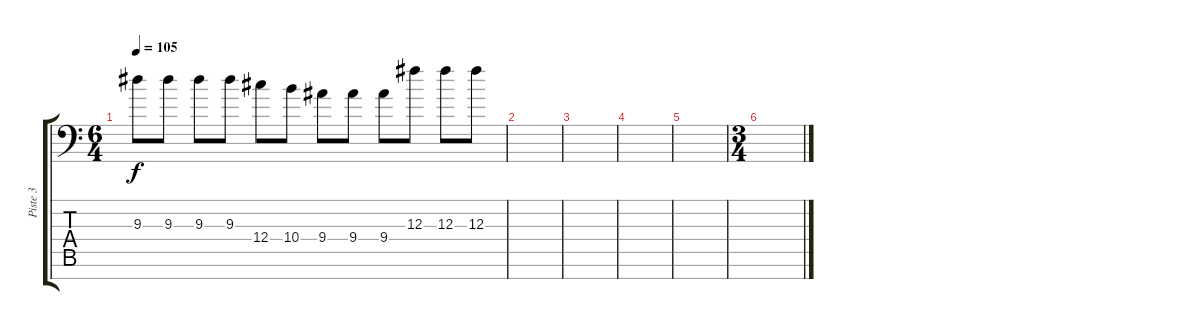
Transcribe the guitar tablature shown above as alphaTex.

\track ("Piste 3" "Piste 3") {instrument overdrivenguitar}
\staff {score tabs}
\tuning (Eb4 Bb3 Gb3 Db3 Ab2 Eb2 Bb1) {hide}
\ts (6 4)
\tempo 105
\clef f4
\ks c
9.3.8{dy f} 9.3.8 9.3.8 9.3.8 12.4.8 10.4.8 9.4.8 9.4.8 9.4.8 12.3.8 12.3.8 12.3.8 |
|
|
|
|
\ts (3 4)
